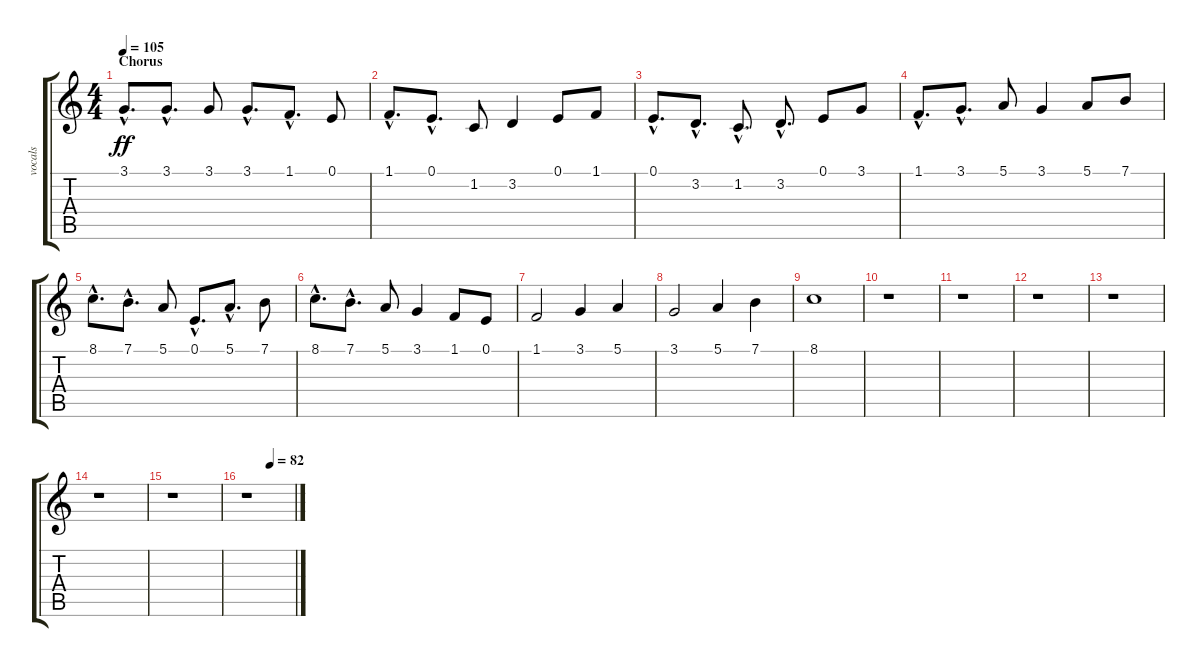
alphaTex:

\track ("vocals" "vocals") {instrument lead2sawtooth}
\staff {score tabs}
\tuning (E4 B3 G3 D3 A2 E2) {hide}
\ts (4 4)
\section ("" "Chorus")
\tempo 105
\clef g2
\ks c
3.1{hac}.8{d dy ff} 3.1{hac}.8{d} 3.1.8 3.1{hac}.8{d} 1.1{hac}.8{d} 0.1.8 |
1.1{hac}.8{d} 0.1{hac}.8{d} 1.2.8 3.2.4 0.1.8 1.1.8 |
0.1{hac}.8{d} 3.2{hac}.8{d} 1.2{hac}.8{d} 3.2{hac}.8{d} 0.1.8 3.1.8 |
1.1{hac}.8{d} 3.1{hac}.8{d} 5.1.8 3.1.4 5.1.8 7.1.8 |
8.1{hac}.8{d} 7.1{hac}.8{d} 5.1.8 0.1{hac}.8{d} 5.1{hac}.8{d} 7.1.8 |
8.1{hac}.8{d} 7.1{hac}.8{d} 5.1.8 3.1.4 1.1.8 0.1.8 |
1.1.2 3.1.4 5.1.4 |
3.1.2 5.1.4 7.1.4 |
\section ("" "")
8.1.1 |
r.1 |
r.1 |
r.1 |
r.1 |
r.1 |
r.1 |
\tempo (82 0.5)
r.1
